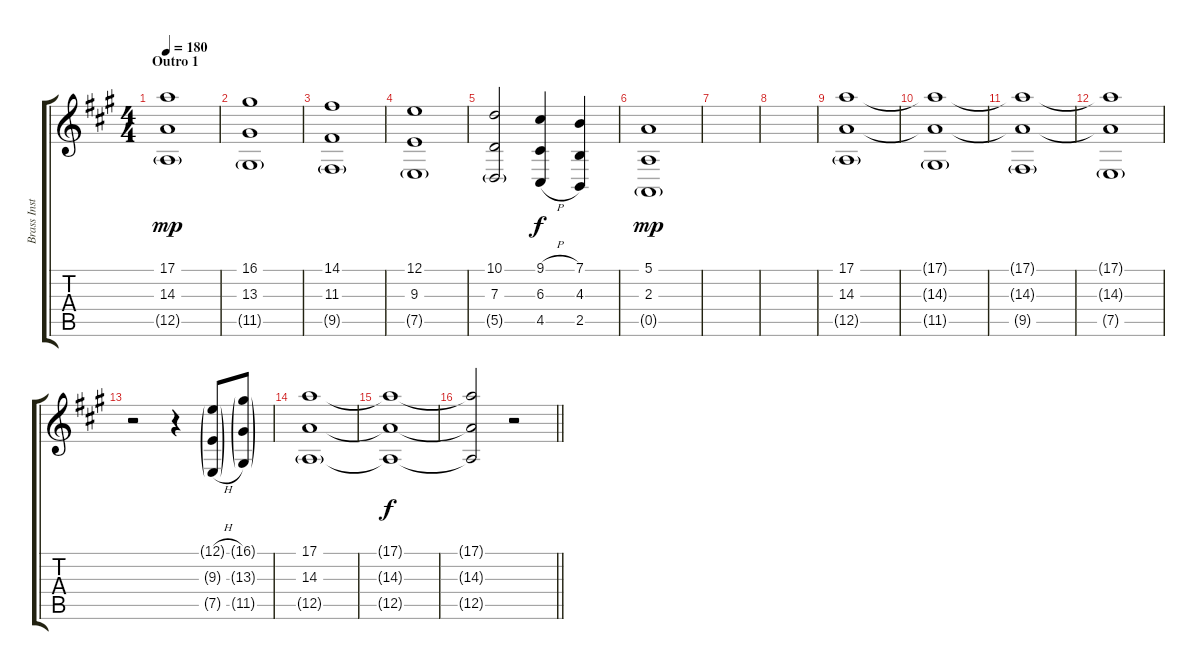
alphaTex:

\track ("Brass Instr." "Brass Inst") {instrument brasssection}
\staff {score tabs}
\tuning (E4 B3 G3 D3 A2 E2) {hide}
\ts (4 4)
\section ("" "Outro 1")
\tempo 180
\clef g2
\ks a
(17.1 14.3 12.5{g}).1{dy mp volume 10} |
(16.1 13.3 11.5{g}).1 |
(14.1 11.3 9.5{g}).1 |
(12.1 9.3 7.5{g}).1 |
(10.1 7.3 5.5{g}).2 (9.1{h} 6.3{h} 4.5{h}).4{dy f} (7.1 4.3 2.5).4 |
(5.1 2.3 0.5{g}).1{dy mp} |
|
|
(17.1 14.3 12.5{g}).1 |
(17.1{t} 14.3{t} 11.5{g}).1 |
(17.1{t} 14.3{t} 9.5{g}).1 |
(17.1{t} 14.3{t} 7.5{g}).1 |
r.2 r.4 (12.1{h g} 9.3{h g} 7.5{h g}).8 (16.1{g} 13.3{g} 11.5{g}).8 |
(17.1 14.3 12.5{g}).1 |
(17.1{t} 14.3{t} 12.5{t}).1{dy f} |
\barLineRight lightlight
(17.1{t} 14.3{t} 12.5{t}).2 r.2
